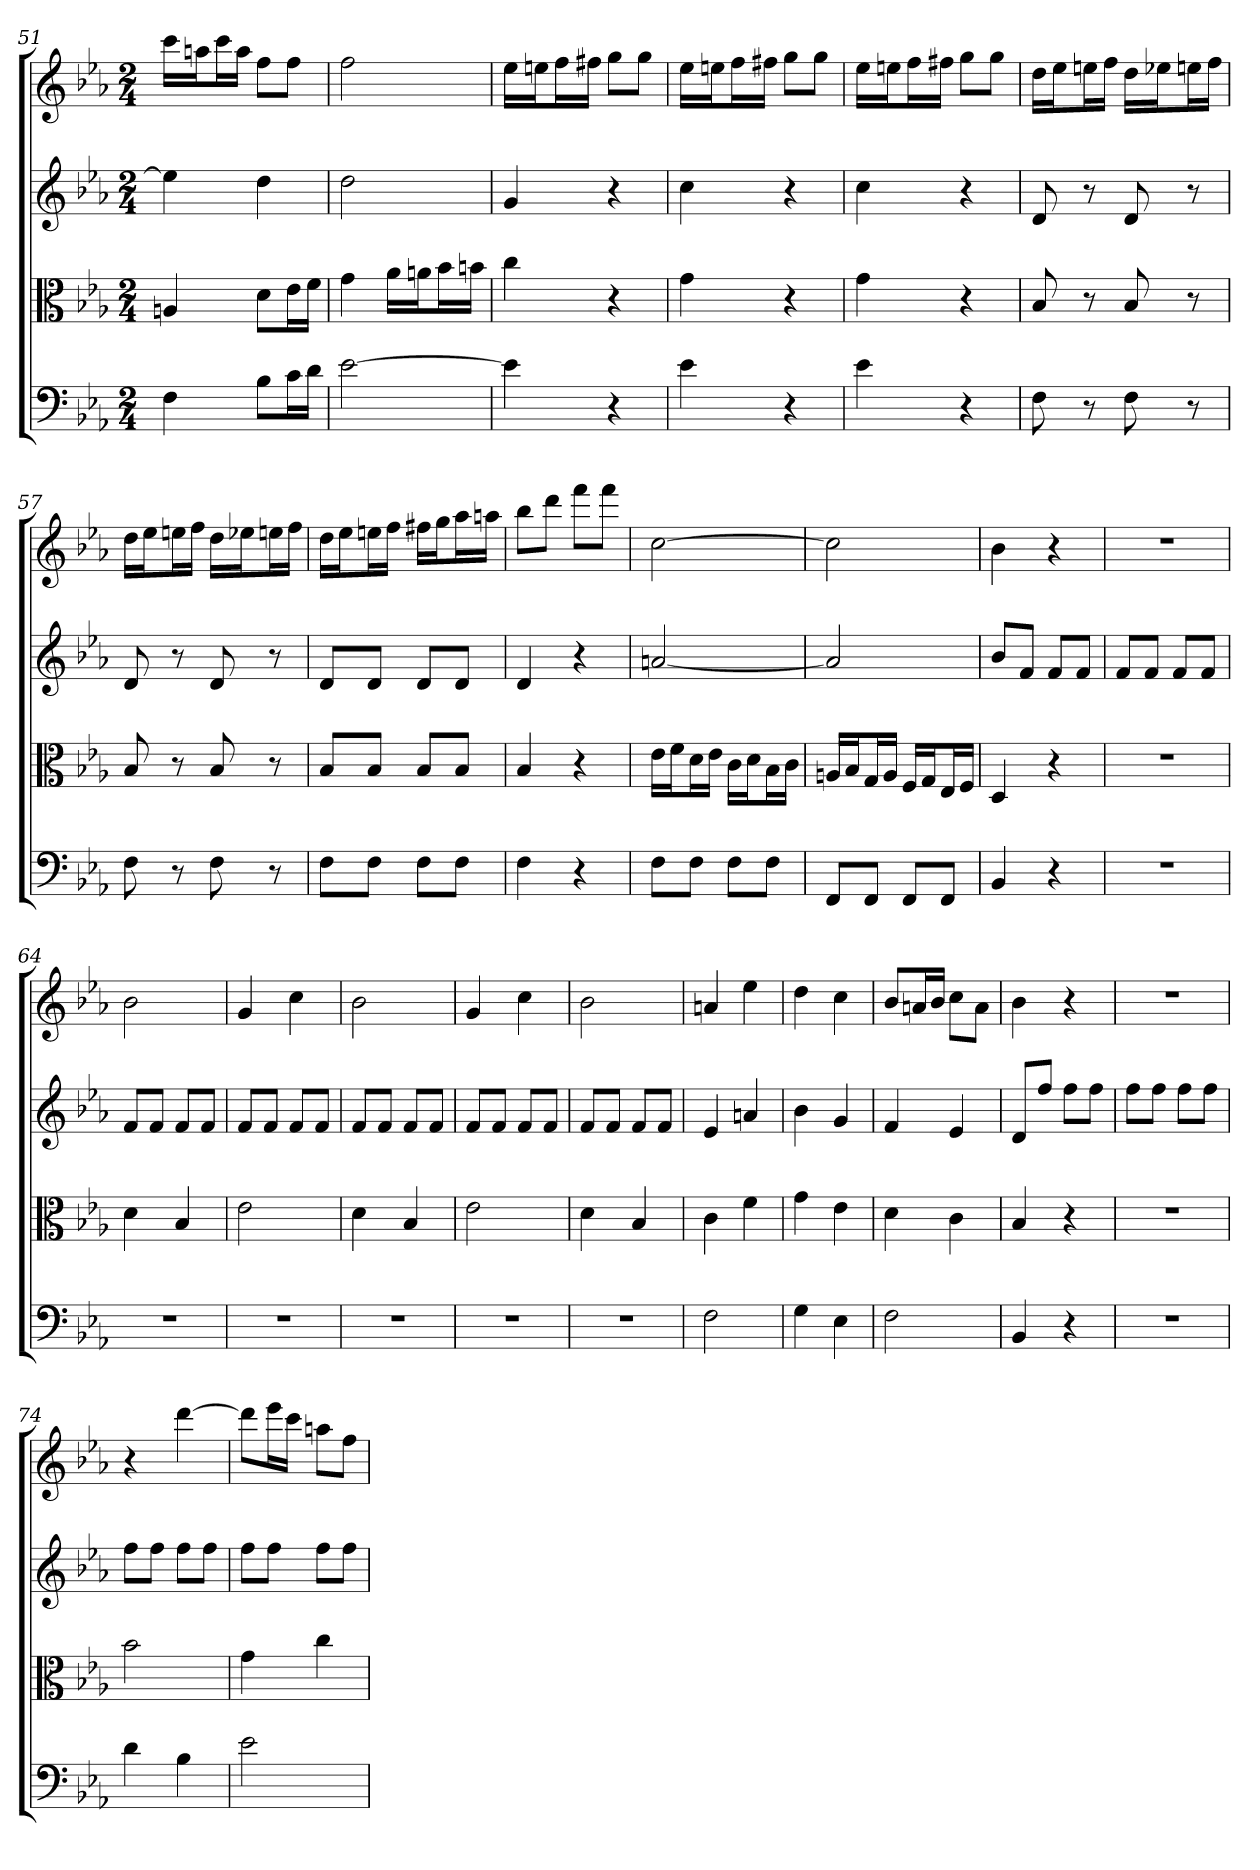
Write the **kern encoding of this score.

**kern	**kern	**kern	**kern
*part4	*part3	*part2	*part1
*staff4	*staff3	*staff2	*staff1
*clefF4	*clefC3	*	*
*k[b-e-a-]	*k[b-e-a-]	*k[b-e-a-]	*k[b-e-a-]
*E-:	*E-:	*E-:	*E-:
*M2/4	*M2/4	*M2/4	*M2/4
=51	=51	=51	=51
4F	4An	4ee-]	16cccLL
.	.	.	16aanJ
.	.	.	16cccL
.	.	.	16aaJJ
8B-\L	8d\L	4dd	8ffL
16c\L	16e-\L	.	8ffJ
16d\JJ	16f\JJ	.	.
=52	=52	=52	=52
[2e-	4g	2dd	2ff
.	16a-\LL	.	.
.	16an\J	.	.
.	16b-\L	.	.
.	16bn\JJ	.	.
=53	=53	=53	=53
4e-]	4cc	4g	16ee-LL
.	.	.	16eenJ
.	.	.	16ffL
.	.	.	16ff#XJJ
4r	4r	4r	8ggL
.	.	.	8ggJ
=54	=54	=54	=54
4e-	4g	4cc	16ee-LL
.	.	.	16eenJ
.	.	.	16ffL
.	.	.	16ff#XJJ
4r	4r	4r	8ggL
.	.	.	8ggJ
=55	=55	=55	=55
4e-	4g	4cc	16ee-LL
.	.	.	16eenJ
.	.	.	16ffL
.	.	.	16ff#XJJ
4r	4r	4r	8ggL
.	.	.	8ggJ
=56	=56	=56	=56
8F	8B-	8d	16ddLL
.	.	.	16ee-J
8r	8r	8r	16eenL
.	.	.	16ffJJ
8F	8B-	8d	16ddLL
.	.	.	16ee-XJ
8r	8r	8r	16eenL
.	.	.	16ffJJ
=57	=57	=57	=57
8F	8B-	8d	16ddLL
.	.	.	16ee-J
8r	8r	8r	16eenL
.	.	.	16ffJJ
8F	8B-	8d	16ddLL
.	.	.	16ee-XJ
8r	8r	8r	16eenL
.	.	.	16ffJJ
=58	=58	=58	=58
8F\L	8B-/L	8dL	16ddLL
.	.	.	16ee-J
8F\J	8B-/J	8dJ	16eenL
.	.	.	16ffJJ
8F\L	8B-/L	8dL	16ff#XLL
.	.	.	16ggJ
8F\J	8B-/J	8dJ	16aa-L
.	.	.	16aanJJ
=59	=59	=59	=59
4F	4B-	4d	8bb-L
.	.	.	8dddJ
4r	4r	4r	8fffL
.	.	.	8fffJ
=60	=60	=60	=60
8F\L	16e-\LL	[2an	[2cc
.	16f\J	.	.
8F\J	16d\L	.	.
.	16e-\JJ	.	.
8F\L	16c\LL	.	.
.	16d\J	.	.
8F\J	16B-\L	.	.
.	16c\JJ	.	.
=61	=61	=61	=61
8FF/L	16An/LL	2a]	2cc]
.	16B-/J	.	.
8FF/J	16G/L	.	.
.	16A/JJ	.	.
8FF/L	16F/LL	.	.
.	16G/J	.	.
8FF/J	16E-/L	.	.
.	16F/JJ	.	.
=62	=62	=62	=62
4BB-	4D	8b-L	4b-
.	.	8fJ	.
4r	4r	8fL	4r
.	.	8fJ	.
=63	=63	=63	=63
2r	2r	8fL	2r
.	.	8fJ	.
.	.	8fL	.
.	.	8fJ	.
=64	=64	=64	=64
2r	4d	8fL	2b-
.	.	8fJ	.
.	4B-	8fL	.
.	.	8fJ	.
=65	=65	=65	=65
2r	2e-	8fL	4g
.	.	8fJ	.
.	.	8fL	4cc
.	.	8fJ	.
=66	=66	=66	=66
2r	4d	8fL	2b-
.	.	8fJ	.
.	4B-	8fL	.
.	.	8fJ	.
=67	=67	=67	=67
2r	2e-	8fL	4g
.	.	8fJ	.
.	.	8fL	4cc
.	.	8fJ	.
=68	=68	=68	=68
2r	4d	8fL	2b-
.	.	8fJ	.
.	4B-	8fL	.
.	.	8fJ	.
=69	=69	=69	=69
2F	4c	4e-	4an
.	4f	4an	4ee-
=70	=70	=70	=70
4G	4g	4b-	4dd
4E-	4e-	4g	4cc
=71	=71	=71	=71
2F	4d	4f	8b-L
.	.	.	16anL
.	.	.	16b-JJ
.	4c	4e-	8ccL
.	.	.	8aJ
=72	=72	=72	=72
4BB-	4B-	8dL	4b-
.	.	8ffJ	.
4r	4r	8ffL	4r
.	.	8ffJ	.
=73	=73	=73	=73
2r	2r	8ffL	2r
.	.	8ffJ	.
.	.	8ffL	.
.	.	8ffJ	.
=74	=74	=74	=74
4d	2b-	8ffL	4r
.	.	8ffJ	.
4B-	.	8ffL	[4ddd
.	.	8ffJ	.
=75	=75	=75	=75
2e-	4g	8ffL	8dddL]
.	.	8ffJ	16eee-L
.	.	.	16cccJJ
.	4cc	8ffL	8aanL
.	.	8ffJ	8ffJ
=	=	=	=
*-	*-	*-	*-
